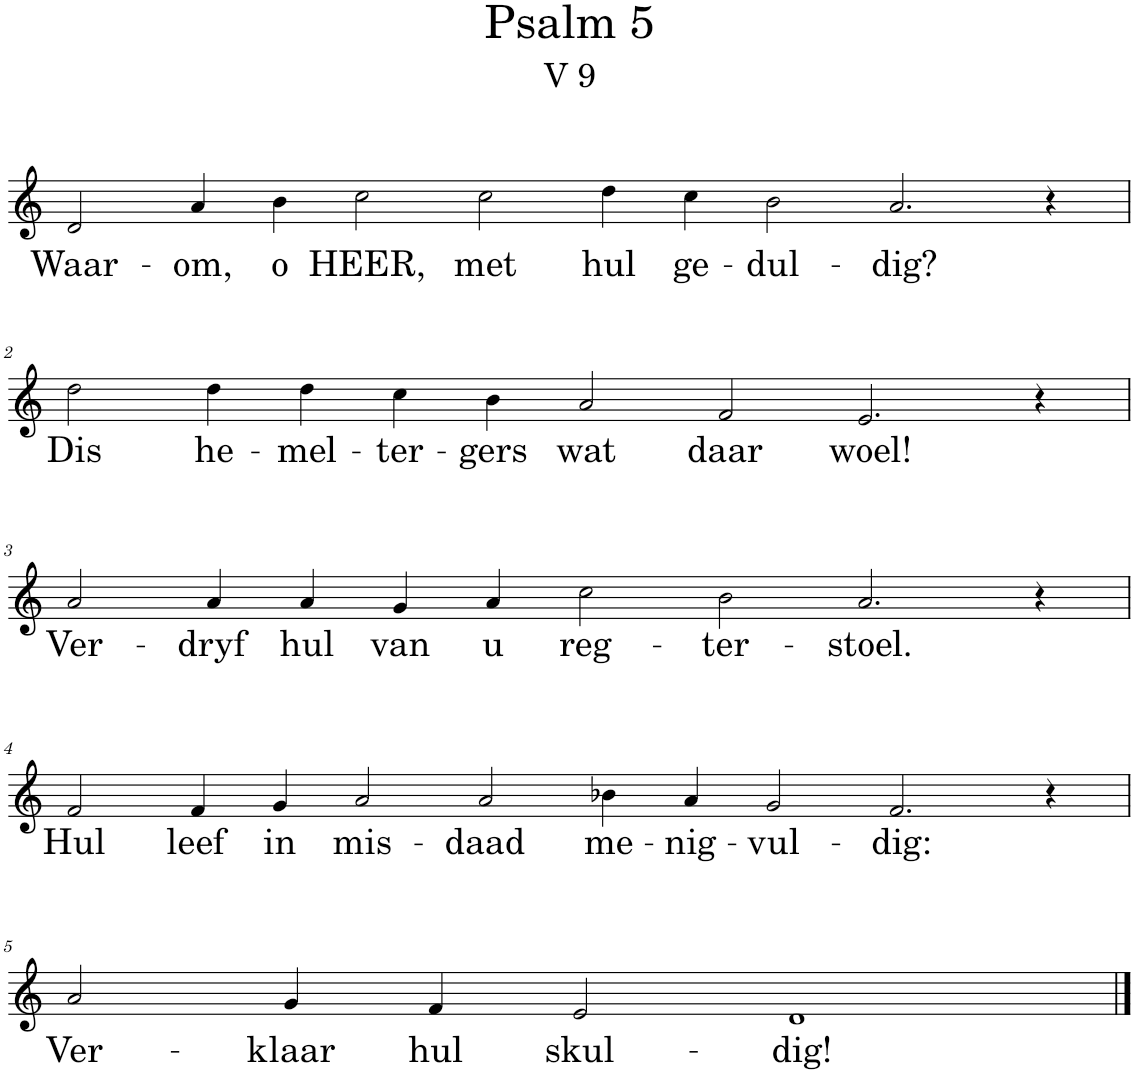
**kern	**text
*part1	*part1
*staff1	*staff1
*I"Pipe Organ	*
*I'Org.	*
*clefG2	*
*k[]	*
*M16/4	*
=1	=1
!	!LO:LY:b
2d/	Waar-
!	!LO:LY:b
4a/	-om,
!	!LO:LY:b
4b\	o
!	!LO:LY:b
2cc\	HEER,
!	!LO:LY:b
2cc\	met
!	!LO:LY:b
4dd\	hul
!	!LO:LY:b
4cc\	ge-
!	!LO:LY:b
2b\	-dul-
!	!LO:LY:b
2.a/	-dig?
4r	.
!!LO:LB:g=z
=2	=2
*M14/4	*
!	!LO:LY:b
2dd\	Dis
!	!LO:LY:b
4dd\	he-
!	!LO:LY:b
4dd\	-mel-
!	!LO:LY:b
4cc\	-ter-
!	!LO:LY:b
4b\	-gers
!	!LO:LY:b
2a/	wat
!	!LO:LY:b
2f/	daar
!	!LO:LY:b
2.e/	woel!
4r	.
!!LO:LB:g=z
=3	=3
!	!LO:LY:b
2a/	Ver-
!	!LO:LY:b
4a/	-dryf
!	!LO:LY:b
4a/	hul
!	!LO:LY:b
4g/	van
!	!LO:LY:b
4a/	u
!	!LO:LY:b
2cc\	reg-
!	!LO:LY:b
2b\	-ter-
!	!LO:LY:b
2.a/	-stoel.
4r	.
!!LO:LB:g=z
=4	=4
*M16/4	*
!	!LO:LY:b
2f/	Hul
!	!LO:LY:b
4f/	leef
!	!LO:LY:b
4g/	in
!	!LO:LY:b
2a/	mis-
!	!LO:LY:b
2a/	-daad
!	!LO:LY:b
4b-X\	me-
!	!LO:LY:b
4a/	-nig-
!	!LO:LY:b
2g/	-vul-
!	!LO:LY:b
2.f/	-dig:
4r	.
!!LO:LB:g=z
=5	=5
*M10/4	*
!	!LO:LY:b
2a/	Ver-
!	!LO:LY:b
4g/	-klaar
!	!LO:LY:b
4f/	hul
!	!LO:LY:b
2e/	skul-
!	!LO:LY:b
1d	-dig!
==	==
*-	*-
